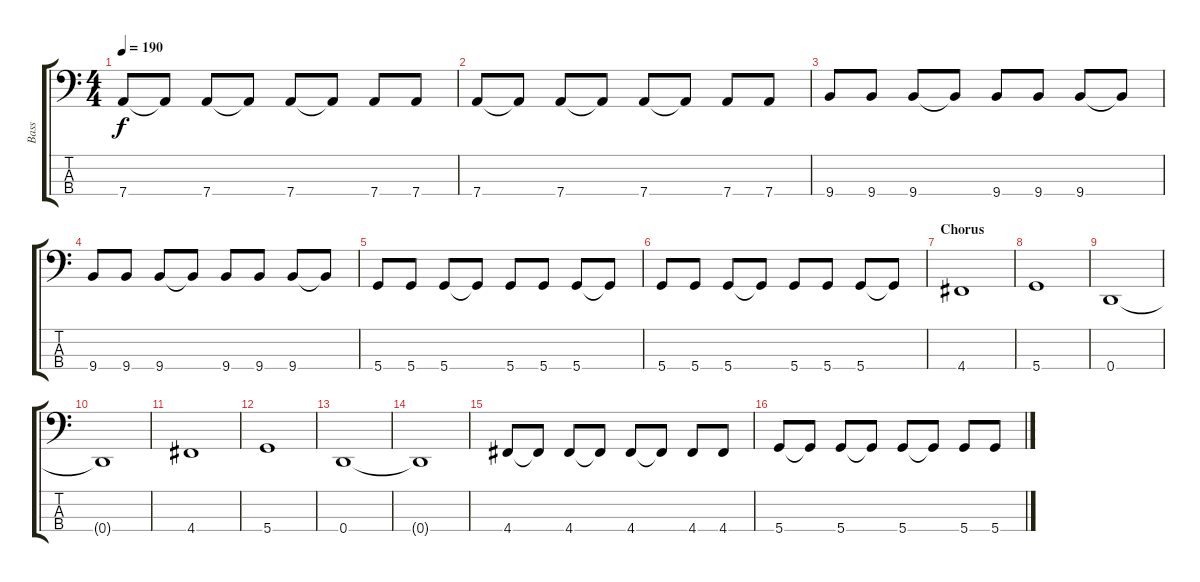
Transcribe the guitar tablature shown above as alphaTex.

\track ("Bass" "Bass") {instrument electricbassfinger}
\staff {score tabs}
\tuning (G2 D2 A1 D1) {hide}
\ts (4 4)
\tempo 190
\clef f4
\ks c
7.4.8{dy f} 7.4{t}.8 7.4.8 7.4{t}.8 7.4.8 7.4{t}.8 7.4.8 7.4.8 |
7.4.8 7.4{t}.8 7.4.8 7.4{t}.8 7.4.8 7.4{t}.8 7.4.8 7.4.8 |
9.4.8 9.4.8 9.4.8 9.4{t}.8 9.4.8 9.4.8 9.4.8 9.4{t}.8 |
9.4.8 9.4.8 9.4.8 9.4{t}.8 9.4.8 9.4.8 9.4.8 9.4{t}.8 |
5.4.8 5.4.8 5.4.8 5.4{t}.8 5.4.8 5.4.8 5.4.8 5.4{t}.8 |
5.4.8 5.4.8 5.4.8 5.4{t}.8 5.4.8 5.4.8 5.4.8 5.4{t}.8 |
\section ("" "Chorus")
4.4.1 |
5.4.1 |
0.4.1 |
0.4{t}.1 |
4.4.1 |
5.4.1 |
0.4.1 |
0.4{t}.1 |
4.4.8 4.4{t}.8 4.4.8 4.4{t}.8 4.4.8 4.4{t}.8 4.4.8 4.4.8 |
5.4.8 5.4{t}.8 5.4.8 5.4{t}.8 5.4.8 5.4{t}.8 5.4.8 5.4.8
